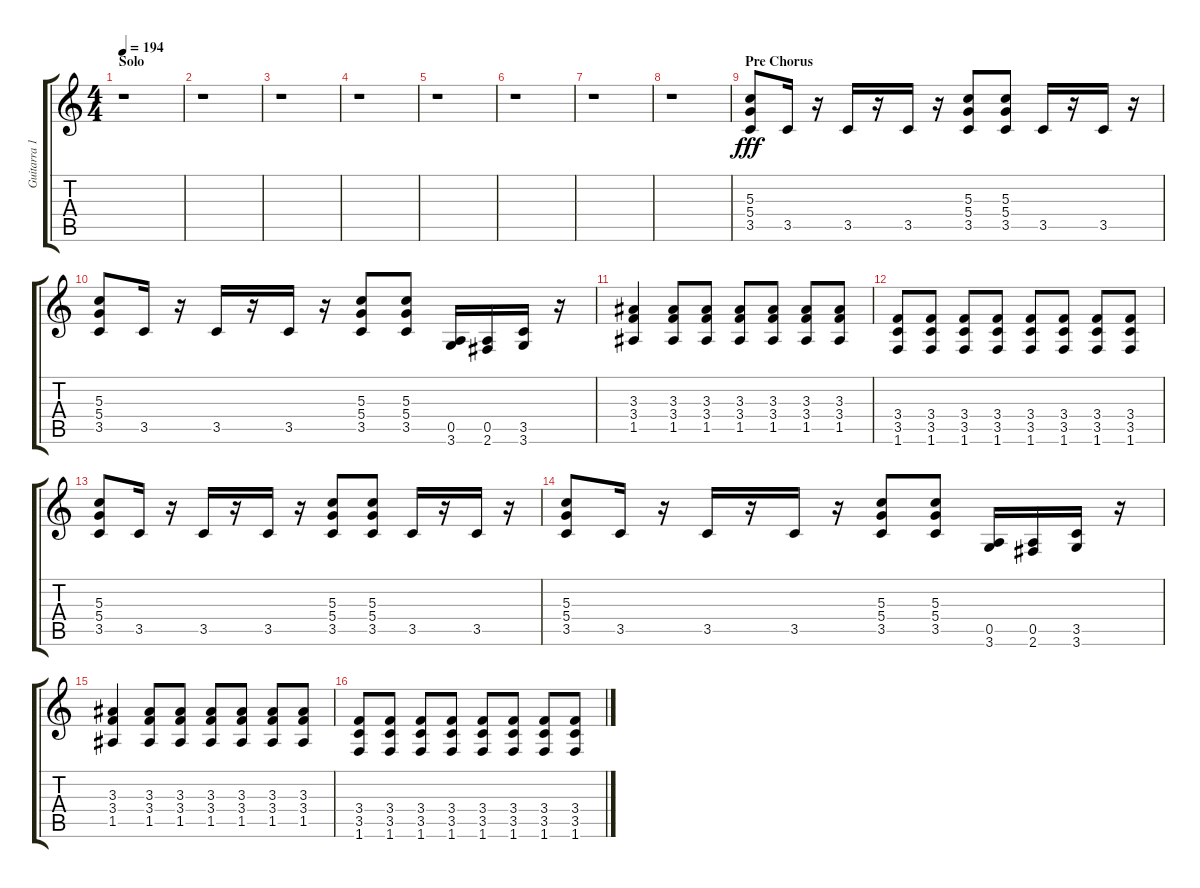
\track ("Guitarra 1 - Mathias" "Guitarra 1") {instrument distortionguitar}
\staff {score tabs}
\tuning (E4 B3 G3 D3 A2 E2) {hide}
\ts (4 4)
\section ("" "Solo")
\tempo 194
\clef g2
\ks c
r.1{dy fff} |
r.1 |
r.1 |
r.1 |
r.1 |
r.1 |
r.1 |
r.1 |
\section ("" "Pre Chorus")
(5.3 5.4 3.5).8 3.5.16 r.16 3.5.16 r.16 3.5.16 r.16 (5.3 5.4 3.5).8 (5.3 5.4 3.5).8 3.5.16 r.16 3.5.16 r.16 |
(5.3 5.4 3.5).8 3.5.16 r.16 3.5.16 r.16 3.5.16 r.16 (5.3 5.4 3.5).8 (5.3 5.4 3.5).8 (0.5 3.6).16 (0.5 2.6).16 (3.5 3.6).16 r.16 |
(3.3 3.4 1.5).4 (3.3 3.4 1.5).8 (3.3 3.4 1.5).8 (3.3 3.4 1.5).8 (3.3 3.4 1.5).8 (3.3 3.4 1.5).8 (3.3 3.4 1.5).8 |
(3.4 3.5 1.6).8 (3.4 3.5 1.6).8 (3.4 3.5 1.6).8 (3.4 3.5 1.6).8 (3.4 3.5 1.6).8 (3.4 3.5 1.6).8 (3.4 3.5 1.6).8 (3.4 3.5 1.6).8 |
(5.3 5.4 3.5).8 3.5.16 r.16 3.5.16 r.16 3.5.16 r.16 (5.3 5.4 3.5).8 (5.3 5.4 3.5).8 3.5.16 r.16 3.5.16 r.16 |
(5.3 5.4 3.5).8 3.5.16 r.16 3.5.16 r.16 3.5.16 r.16 (5.3 5.4 3.5).8 (5.3 5.4 3.5).8 (0.5 3.6).16 (0.5 2.6).16 (3.5 3.6).16 r.16 |
(3.3 3.4 1.5).4 (3.3 3.4 1.5).8 (3.3 3.4 1.5).8 (3.3 3.4 1.5).8 (3.3 3.4 1.5).8 (3.3 3.4 1.5).8 (3.3 3.4 1.5).8 |
(3.4 3.5 1.6).8 (3.4 3.5 1.6).8 (3.4 3.5 1.6).8 (3.4 3.5 1.6).8 (3.4 3.5 1.6).8 (3.4 3.5 1.6).8 (3.4 3.5 1.6).8 (3.4 3.5 1.6).8
